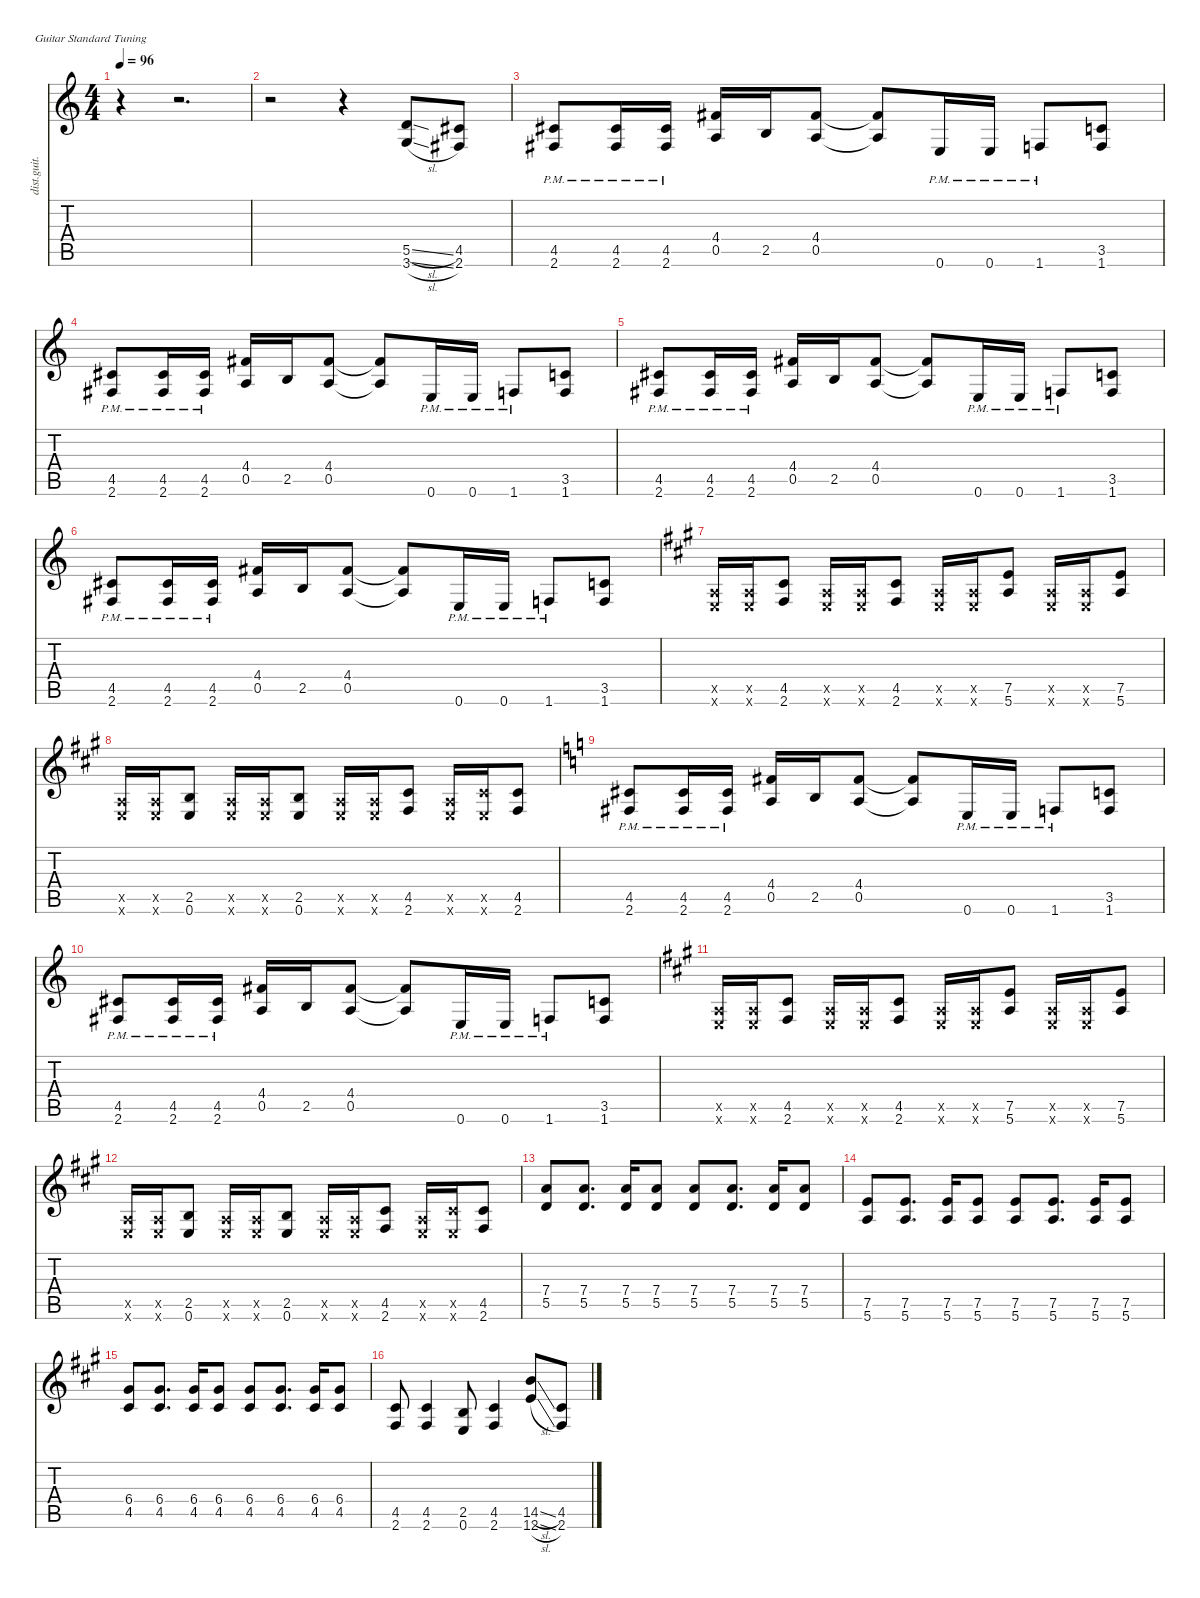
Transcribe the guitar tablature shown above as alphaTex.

\defaultSystemsLayout 4
\hideDynamics
\bracketExtendMode nobrackets
\track ("Track 3" "dist.guit.") {instrument distortionguitar}
\staff {score tabs}
\tuning (E4 B3 G3 D3 A2 E2)
\ts (4 4)
\tempo 96
\clef g2
\ks c
r.4{dy f instrument distortionguitar} r.2{d} |
r.2 r.4 (5.5{sl} 3.6{sl}).8 (4.5{acc #} 2.6{acc #}).8 |
(4.5{pm acc #} 2.6{pm acc #}).8 (4.5{pm acc #} 2.6{pm acc #}).16 (4.5{pm acc #} 2.6{pm acc #}).16 (4.4{acc #} 0.5).16 2.5.16 (4.4{acc #} 0.5).8 (4.4{t acc #} 0.5{t}).8 0.6{pm}.16 0.6{pm}.16 1.6{pm}.8 (3.5 1.6).8 |
(4.5{pm acc #} 2.6{pm acc #}).8 (4.5{pm acc #} 2.6{pm acc #}).16 (4.5{pm acc #} 2.6{pm acc #}).16 (4.4{acc #} 0.5).16 2.5.16 (4.4{acc #} 0.5).8 (4.4{t acc #} 0.5{t}).8 0.6{pm}.16 0.6{pm}.16 1.6{pm}.8 (3.5 1.6).8 |
(4.5{pm acc #} 2.6{pm acc #}).8 (4.5{pm acc #} 2.6{pm acc #}).16 (4.5{pm acc #} 2.6{pm acc #}).16 (4.4{acc #} 0.5).16 2.5.16 (4.4{acc #} 0.5).8 (4.4{t acc #} 0.5{t}).8 0.6{pm}.16 0.6{pm}.16 1.6{pm}.8 (3.5 1.6).8 |
(4.5{pm acc #} 2.6{pm acc #}).8 (4.5{pm acc #} 2.6{pm acc #}).16 (4.5{pm acc #} 2.6{pm acc #}).16 (4.4{acc #} 0.5).16 2.5.16 (4.4{acc #} 0.5).8 (4.4{t acc #} 0.5{t}).8 0.6{pm}.16 0.6{pm}.16 1.6{pm}.8 (3.5 1.6).8 |
\ks a
(0.5{x acc forcenatural} 0.6{x acc forcenatural}).16 (0.5{x acc forcenatural} 0.6{x acc forcenatural}).16 (4.5{acc #} 2.6{acc #}).8 (0.5{x acc forcenatural} 0.6{x acc forcenatural}).16 (0.5{x acc forcenatural} 0.6{x acc forcenatural}).16 (4.5{acc #} 2.6{acc #}).8 (0.5{x acc forcenatural} 0.6{x acc forcenatural}).16 (0.5{x acc forcenatural} 0.6{x acc forcenatural}).16 (7.5{acc forcenatural} 5.6{acc forcenatural}).8 (0.5{x acc forcenatural} 0.6{x acc forcenatural}).16 (0.5{x acc forcenatural} 0.6{x acc forcenatural}).16 (7.5{acc forcenatural} 5.6{acc forcenatural}).8 |
(0.5{x acc forcenatural} 0.6{x acc forcenatural}).16 (0.5{x acc forcenatural} 0.6{x acc forcenatural}).16 (2.5{acc forcenatural} 0.6{acc forcenatural}).8 (0.5{x acc forcenatural} 0.6{x acc forcenatural}).16 (0.5{x acc forcenatural} 0.6{x acc forcenatural}).16 (2.5{acc forcenatural} 0.6{acc forcenatural}).8 (0.5{x acc forcenatural} 0.6{x acc forcenatural}).16 (0.5{x acc forcenatural} 0.6{x acc forcenatural}).16 (4.5{acc #} 2.6{acc #}).8 (0.5{x acc forcenatural} 0.6{x acc forcenatural}).16 (4.5{x acc #} 0.6{x acc forcenatural}).16 (4.5{acc #} 2.6{acc #}).8 |
\ks c
(4.5{pm acc #} 2.6{pm acc #}).8 (4.5{pm acc #} 2.6{pm acc #}).16 (4.5{pm acc #} 2.6{pm acc #}).16 (4.4{acc #} 0.5).16 2.5.16 (4.4{acc #} 0.5).8 (4.4{t acc #} 0.5{t}).8 0.6{pm}.16 0.6{pm}.16 1.6{pm}.8 (3.5 1.6).8 |
(4.5{pm acc #} 2.6{pm acc #}).8 (4.5{pm acc #} 2.6{pm acc #}).16 (4.5{pm acc #} 2.6{pm acc #}).16 (4.4{acc #} 0.5).16 2.5.16 (4.4{acc #} 0.5).8 (4.4{t acc #} 0.5{t}).8 0.6{pm}.16 0.6{pm}.16 1.6{pm}.8 (3.5 1.6).8 |
\ks a
(0.5{x acc forcenatural} 0.6{x acc forcenatural}).16 (0.5{x acc forcenatural} 0.6{x acc forcenatural}).16 (4.5{acc #} 2.6{acc #}).8 (0.5{x acc forcenatural} 0.6{x acc forcenatural}).16 (0.5{x acc forcenatural} 0.6{x acc forcenatural}).16 (4.5{acc #} 2.6{acc #}).8 (0.5{x acc forcenatural} 0.6{x acc forcenatural}).16 (0.5{x acc forcenatural} 0.6{x acc forcenatural}).16 (7.5{acc forcenatural} 5.6{acc forcenatural}).8 (0.5{x acc forcenatural} 0.6{x acc forcenatural}).16 (0.5{x acc forcenatural} 0.6{x acc forcenatural}).16 (7.5{acc forcenatural} 5.6{acc forcenatural}).8 |
(0.5{x acc forcenatural} 0.6{x acc forcenatural}).16 (0.5{x acc forcenatural} 0.6{x acc forcenatural}).16 (2.5{acc forcenatural} 0.6{acc forcenatural}).8 (0.5{x acc forcenatural} 0.6{x acc forcenatural}).16 (0.5{x acc forcenatural} 0.6{x acc forcenatural}).16 (2.5{acc forcenatural} 0.6{acc forcenatural}).8 (0.5{x acc forcenatural} 0.6{x acc forcenatural}).16 (0.5{x acc forcenatural} 0.6{x acc forcenatural}).16 (4.5{acc #} 2.6{acc #}).8 (0.5{x acc forcenatural} 0.6{x acc forcenatural}).16 (4.5{x acc #} 0.6{x acc forcenatural}).16 (4.5{acc #} 2.6{acc #}).8 |
(7.4{acc forcenatural} 5.5{acc forcenatural}).8 (7.4{acc forcenatural} 5.5{acc forcenatural}).8{d} (7.4{acc forcenatural} 5.5{acc forcenatural}).16 (7.4{acc forcenatural} 5.5{acc forcenatural}).8 (7.4{acc forcenatural} 5.5{acc forcenatural}).8 (7.4{acc forcenatural} 5.5{acc forcenatural}).8{d} (7.4{acc forcenatural} 5.5{acc forcenatural}).16 (7.4{acc forcenatural} 5.5{acc forcenatural}).8 |
(7.5{acc forcenatural} 5.6{acc forcenatural}).8 (7.5{acc forcenatural} 5.6{acc forcenatural}).8{d} (7.5{acc forcenatural} 5.6{acc forcenatural}).16 (7.5{acc forcenatural} 5.6{acc forcenatural}).8 (7.5{acc forcenatural} 5.6{acc forcenatural}).8 (7.5{acc forcenatural} 5.6{acc forcenatural}).8{d} (7.5{acc forcenatural} 5.6{acc forcenatural}).16 (7.5{acc forcenatural} 5.6{acc forcenatural}).8 |
(6.4{acc #} 4.5{acc #}).8 (6.4{acc #} 4.5{acc #}).8{d} (6.4{acc #} 4.5{acc #}).16 (6.4{acc #} 4.5{acc #}).8 (6.4{acc #} 4.5{acc #}).8 (6.4{acc #} 4.5{acc #}).8{d} (6.4{acc #} 4.5{acc #}).16 (6.4{acc #} 4.5{acc #}).8 |
(4.5{acc #} 2.6{acc #}).8 (4.5{acc #} 2.6{acc #}).4 (2.5{acc forcenatural} 0.6{acc forcenatural}).8 (4.5{acc #} 2.6{acc #}).4 (14.5{sl acc forcenatural} 12.6{sl acc forcenatural}).8 (4.5{acc #} 2.6{acc #}).8
